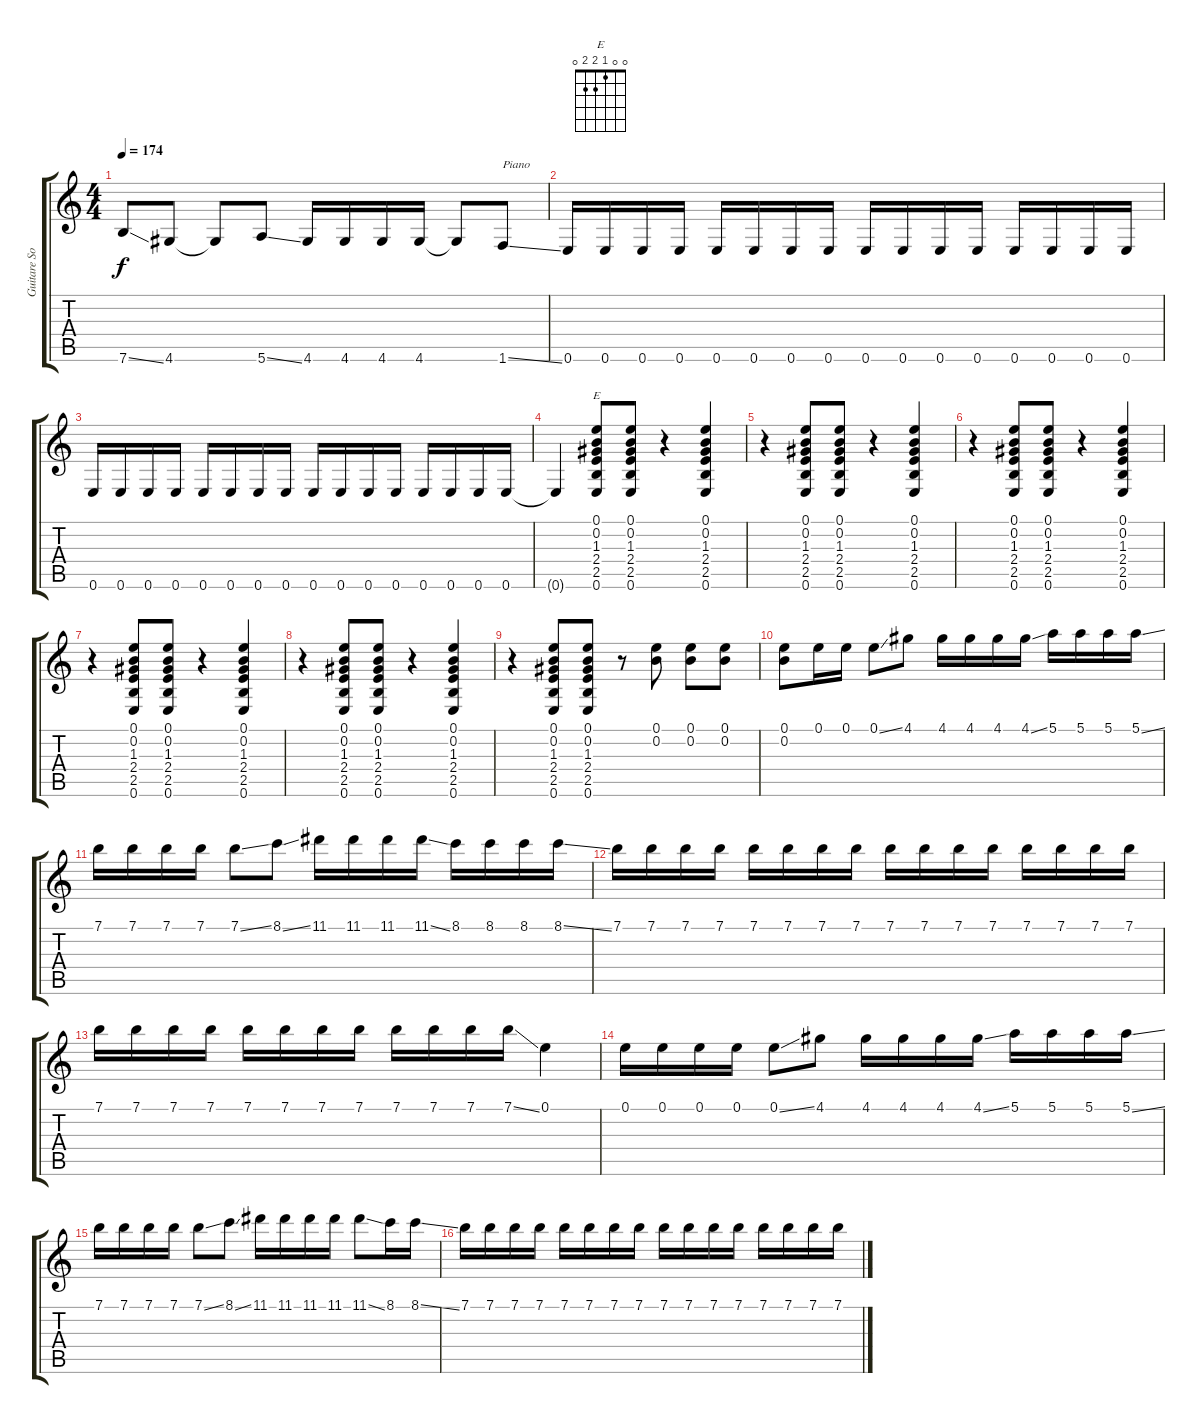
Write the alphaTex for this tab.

\track ("Guitare Solo" "Guitare So") {instrument acousticguitarsteel}
\staff {score tabs}
\tuning (E4 B3 G3 D3 A2 E2) {hide}
\chord ("E" 0 0 1 2 2 0)
\ts (4 4)
\tempo 174
\clef g2
\ks c
7.6{ss}.8{dy f} 4.6.8 4.6{t}.8 5.6{ss}.8 4.6.16 4.6.16 4.6.16 4.6.16 4.6{t}.8 1.6{ss}.8{txt "Piano"} |
0.6.16 0.6.16 0.6.16 0.6.16 0.6.16 0.6.16 0.6.16 0.6.16 0.6.16 0.6.16 0.6.16 0.6.16 0.6.16 0.6.16 0.6.16 0.6.16 |
0.6.16 0.6.16 0.6.16 0.6.16 0.6.16 0.6.16 0.6.16 0.6.16 0.6.16 0.6.16 0.6.16 0.6.16 0.6.16 0.6.16 0.6.16 0.6.16 |
0.6{t}.4 (0.1 0.2 1.3 2.4 2.5 0.6).8{ch "E" volume 0} (0.1 0.2 1.3 2.4 2.5 0.6).8 r.4 (0.1 0.2 1.3 2.4 2.5 0.6).4 |
r.4 (0.1 0.2 1.3 2.4 2.5 0.6).8 (0.1 0.2 1.3 2.4 2.5 0.6).8 r.4 (0.1 0.2 1.3 2.4 2.5 0.6).4 |
r.4 (0.1 0.2 1.3 2.4 2.5 0.6).8 (0.1 0.2 1.3 2.4 2.5 0.6).8 r.4 (0.1 0.2 1.3 2.4 2.5 0.6).4 |
r.4 (0.1 0.2 1.3 2.4 2.5 0.6).8 (0.1 0.2 1.3 2.4 2.5 0.6).8 r.4 (0.1 0.2 1.3 2.4 2.5 0.6).4 |
r.4 (0.1 0.2 1.3 2.4 2.5 0.6).8 (0.1 0.2 1.3 2.4 2.5 0.6).8 r.4 (0.1 0.2 1.3 2.4 2.5 0.6).4 |
r.4 (0.1 0.2 1.3 2.4 2.5 0.6).8 (0.1 0.2 1.3 2.4 2.5 0.6).8 r.8 (0.1 0.2).8{volume 4} (0.1 0.2).8 (0.1 0.2).8 |
(0.1 0.2).8 0.1.16{volume 2} 0.1.16 0.1{ss}.8 4.1.8 4.1.16 4.1.16 4.1.16 4.1{ss}.16 5.1.16 5.1.16 5.1.16 5.1{ss}.16 |
7.1.16 7.1.16 7.1.16 7.1.16 7.1{ss}.8 8.1{ss}.8 11.1.16 11.1.16 11.1.16 11.1{ss}.16 8.1.16 8.1.16 8.1.16 8.1{ss}.16 |
7.1.16 7.1.16 7.1.16 7.1.16 7.1.16 7.1.16 7.1.16 7.1.16 7.1.16 7.1.16 7.1.16 7.1.16 7.1.16 7.1.16 7.1.16 7.1.16 |
7.1.16 7.1.16 7.1.16 7.1.16 7.1.16 7.1.16 7.1.16 7.1.16 7.1.16 7.1.16 7.1.16 7.1{ss}.16 0.1.4 |
0.1.16 0.1.16 0.1.16 0.1.16 0.1{ss}.8 4.1.8 4.1.16 4.1.16 4.1.16 4.1{ss}.16 5.1.16 5.1.16 5.1.16 5.1{ss}.16 |
7.1.16 7.1.16 7.1.16 7.1.16 7.1{ss}.8 8.1{ss}.8 11.1.16 11.1.16 11.1.16 11.1.16 11.1{ss}.8 8.1.16 8.1{ss}.16 |
7.1.16 7.1.16 7.1.16 7.1.16 7.1.16 7.1.16 7.1.16 7.1.16 7.1.16 7.1.16 7.1.16 7.1.16 7.1.16 7.1.16 7.1.16 7.1.16
